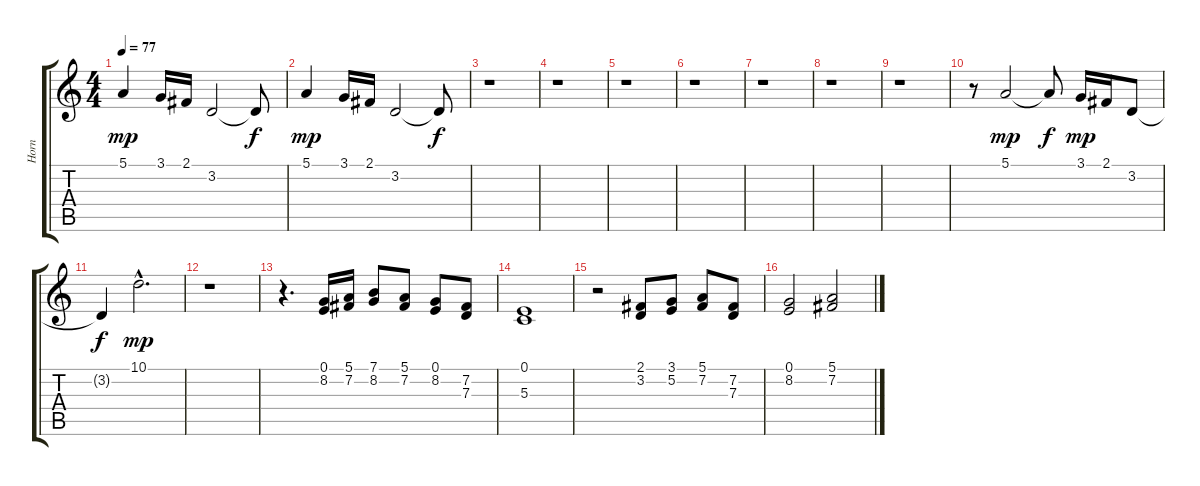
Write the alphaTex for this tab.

\track ("Horn" "Horn") {instrument frenchhorn}
\staff {score tabs}
\tuning (E4 B3 G3 D3 A2 E2) {hide}
\ts (4 4)
\tempo 77
\clef g2
\ks c
5.1.4{dy mp} 3.1.16 2.1.16 3.2.2 3.2{t}.8{dy f} |
5.1.4{dy mp} 3.1.16 2.1.16 3.2.2 3.2{t}.8{dy f} |
r.1 |
r.1 |
r.1 |
r.1 |
r.1 |
r.1 |
r.1 |
r.8 5.1.2{dy mp} 5.1{t}.8{dy f} 3.1.16{dy mp} 2.1.16 3.2.8 |
3.2{t}.4{dy f} 10.1{hac}.2{d dy mp} |
r.1 |
r.4{d} (0.1 8.2).16 (5.1 7.2).16 (7.1 8.2).8 (5.1 7.2).8 (0.1 8.2).8 (7.2 7.3).8 |
(0.1 5.3).1 |
r.2 (2.1 3.2).8 (3.1 5.2).8 (5.1 7.2).8 (7.2 7.3).8 |
(0.1 8.2).2 (5.1 7.2).2
